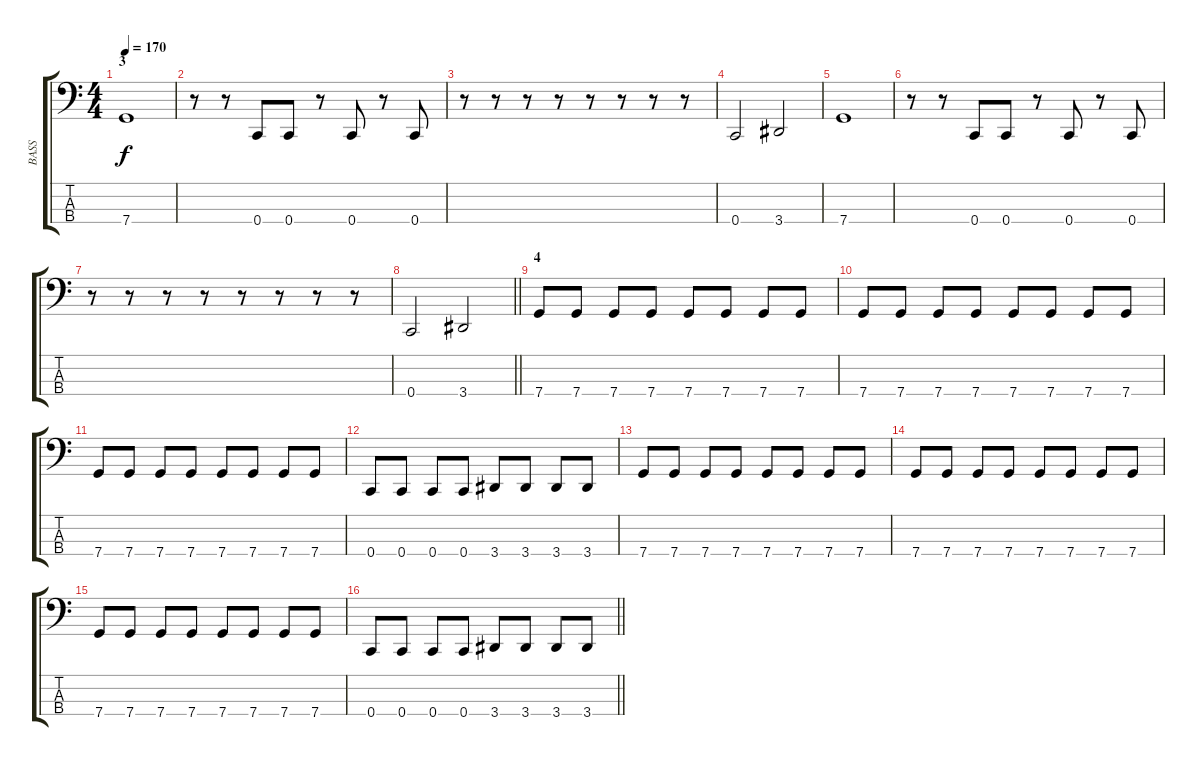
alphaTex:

\track ("BASS" "BASS") {instrument electricbassfinger}
\staff {score tabs}
\tuning (F2 C2 G1 C1) {hide}
\ts (4 4)
\section ("" "3")
\tempo 170
\clef f4
\ks c
7.4.1{dy f} |
r.8 r.8 0.4.8 0.4.8 r.8 0.4.8 r.8 0.4.8 |
r.8 r.8 r.8 r.8 r.8 r.8 r.8 r.8 |
0.4.2 3.4.2 |
7.4.1 |
r.8 r.8 0.4.8 0.4.8 r.8 0.4.8 r.8 0.4.8 |
r.8 r.8 r.8 r.8 r.8 r.8 r.8 r.8 |
\barLineRight lightlight
0.4.2 3.4.2 |
\section ("" "4")
7.4.8 7.4.8 7.4.8 7.4.8 7.4.8 7.4.8 7.4.8 7.4.8 |
7.4.8 7.4.8 7.4.8 7.4.8 7.4.8 7.4.8 7.4.8 7.4.8 |
7.4.8 7.4.8 7.4.8 7.4.8 7.4.8 7.4.8 7.4.8 7.4.8 |
0.4.8 0.4.8 0.4.8 0.4.8 3.4.8 3.4.8 3.4.8 3.4.8 |
7.4.8 7.4.8 7.4.8 7.4.8 7.4.8 7.4.8 7.4.8 7.4.8 |
7.4.8 7.4.8 7.4.8 7.4.8 7.4.8 7.4.8 7.4.8 7.4.8 |
7.4.8 7.4.8 7.4.8 7.4.8 7.4.8 7.4.8 7.4.8 7.4.8 |
\barLineRight lightlight
0.4.8 0.4.8 0.4.8 0.4.8 3.4.8 3.4.8 3.4.8 3.4.8
